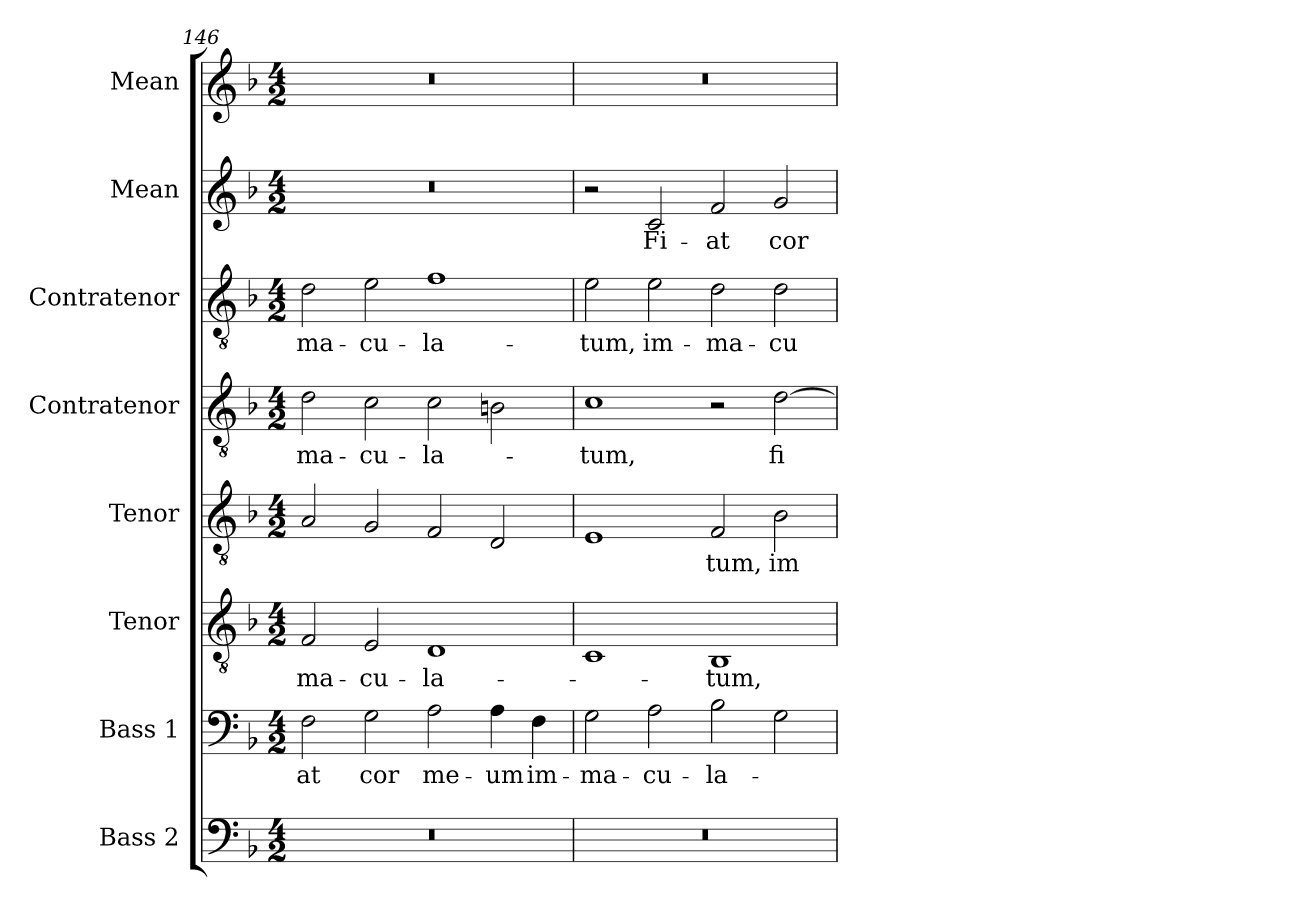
**kern	**kern	**text	**kern	**text	**kern	**text	**kern	**text	**kern	**text	**kern	**text	**kern
*part8	*part7	*part7	*part6	*part6	*part5	*part5	*part4	*part4	*part3	*part3	*part2	*part2	*part1
*staff8	*staff7	*staff7	*staff6	*staff6	*staff5	*staff5	*staff4	*staff4	*staff3	*staff3	*staff2	*staff2	*staff1
*I"Bass 2	*I"Bass 1	*	*I"Tenor	*	*I"Tenor	*	*I"Contratenor	*	*I"Contratenor	*	*I"Mean	*	*I"Mean
*I'B2.	*I'B1.	*	*I'T.	*	*I'T.	*	*I'Ct.	*	*I'Ct.	*	*I'M.	*	*I'M.
*clefF4	*clefF4	*	*clefGv2	*	*clefGv2	*	*clefGv2	*	*clefGv2	*	*clefG2	*	*clefG2
*	*	*	*ITrd7c12	*	*ITrd7c12	*	*ITrd7c12	*	*ITrd7c12	*	*	*	*
*k[b-]	*k[b-]	*	*k[b-]	*	*k[b-]	*	*k[b-]	*	*k[b-]	*	*k[b-]	*	*k[b-]
*F:	*F:	*	*F:	*	*F:	*	*F:	*	*F:	*	*F:	*	*F:
*M4/2	*M4/2	*	*M4/2	*	*M4/2	*	*M4/2	*	*M4/2	*	*M4/2	*	*M4/2
=146	=146	=146	=146	=146	=146	=146	=146	=146	=146	=146	=146	=146	=146
!LO:N:vis=1	!	!	!	!	!	!	!	!	!	!	!	!	!
!	!	!LO:LY:b:color=#000000	!	!	!	!	!	!	!	!	!	!	!
!	!	!	!	!LO:LY:b:color=#000000	!	!	!	!	!	!	!	!	!
!	!	!	!	!	!	!	!	!LO:LY:b:color=#000000	!	!	!	!	!
!	!	!	!	!	!	!	!	!	!	!LO:LY:b:color=#000000	!LO:N:vis=1	!	!LO:N:vis=1
0r	2Fi\	-at	2FFi/	-ma-	2AAi/	.	2Di\	-ma-	2Di\	-ma-	0r	.	0r
!	!	!LO:LY:b:color=#000000	!	!	!	!	!	!	!	!	!	!	!
!	!	!	!	!LO:LY:b:color=#000000	!	!	!	!	!	!	!	!	!
!	!	!	!	!	!	!	!	!LO:LY:b:color=#000000	!	!	!	!	!
!	!	!	!	!	!	!	!	!	!	!LO:LY:b:color=#000000	!	!	!
.	2Gi\	cor	2EEi/	-cu-	2GGi/	.	2Ci\	-cu-	2Ei\	-cu-	.	.	.
!	!	!LO:LY:b:color=#000000	!	!	!	!	!	!	!	!	!	!	!
!	!	!	!	!LO:LY:b:color=#000000	!	!	!	!	!	!	!	!	!
!	!	!	!	!	!	!	!	!LO:LY:b:color=#000000	!	!	!	!	!
!	!	!	!	!	!	!	!	!	!	!LO:LY:b:color=#000000	!	!	!
.	2Ai\	me-	1DDi	-la-	2FFi/	.	2Ci\	-la-	1Fi	-la-	.	.	.
!	!	!LO:LY:b:color=#000000	!	!	!	!	!	!	!	!	!	!	!
.	4Ai\	-um	.	.	2DDi/	.	2BBni\	.	.	.	.	.	.
!	!	!LO:LY:b:color=#000000	!	!	!	!	!	!	!	!	!	!	!
.	4Fi\	im-	.	.	.	.	.	.	.	.	.	.	.
=147	=147	=147	=147	=147	=147	=147	=147	=147	=147	=147	=147	=147	=147
!LO:N:vis=1	!	!	!	!	!	!	!	!	!	!	!	!	!
!	!	!LO:LY:b:color=#000000	!	!	!	!	!	!	!	!	!	!	!
!	!	!	!	!	!	!	!	!LO:LY:b:color=#000000	!	!	!	!	!
!	!	!	!	!	!	!	!	!	!	!LO:LY:b:color=#000000	!	!	!LO:N:vis=1
0r	2Gi\	-ma-	1CCi	.	1EEi	.	1Ci	-tum,	2Ei\	-tum,	2r	.	0r
!	!	!LO:LY:b:color=#000000	!	!	!	!	!	!	!	!	!	!	!
!	!	!	!	!	!	!	!	!	!	!LO:LY:b:color=#000000	!	!	!
!	!	!	!	!	!	!	!	!	!	!	!	!LO:LY:b:color=#000000	!
.	2Ai\	-cu-	.	.	.	.	.	.	2Ei\	im-	2ci/	Fi-	.
!	!	!LO:LY:b:color=#000000	!	!	!	!	!	!	!	!	!	!	!
!	!	!	!	!LO:LY:b:color=#000000	!	!	!	!	!	!	!	!	!
!	!	!	!	!	!	!LO:LY:b:color=#000000	!	!	!	!	!	!	!
!	!	!	!	!	!	!	!	!	!	!LO:LY:b:color=#000000	!	!	!
!	!	!	!	!	!	!	!	!	!	!	!	!LO:LY:b:color=#000000	!
.	2B-i\	-la-	1BBB-i	-tum,	2FFi/	-tum,	2r	.	2Di\	-ma-	2fi/	-at	.
!	!	!	!	!	!	!LO:LY:b:color=#000000	!	!	!	!	!	!	!
!	!	!	!	!	!	!	!	!LO:LY:b:color=#000000	!	!	!	!	!
!	!	!	!	!	!	!	!	!	!	!LO:LY:b:color=#000000	!	!	!
!	!	!	!	!	!	!	!	!	!	!	!	!LO:LY:b:color=#000000	!
.	2Gi\	.	.	.	2BB-i\	im-	[2Di\	fi-	2Di\	-cu-	2gi/	cor	.
=	=	=	=	=	=	=	=	=	=	=	=	=	=
*-	*-	*-	*-	*-	*-	*-	*-	*-	*-	*-	*-	*-	*-
